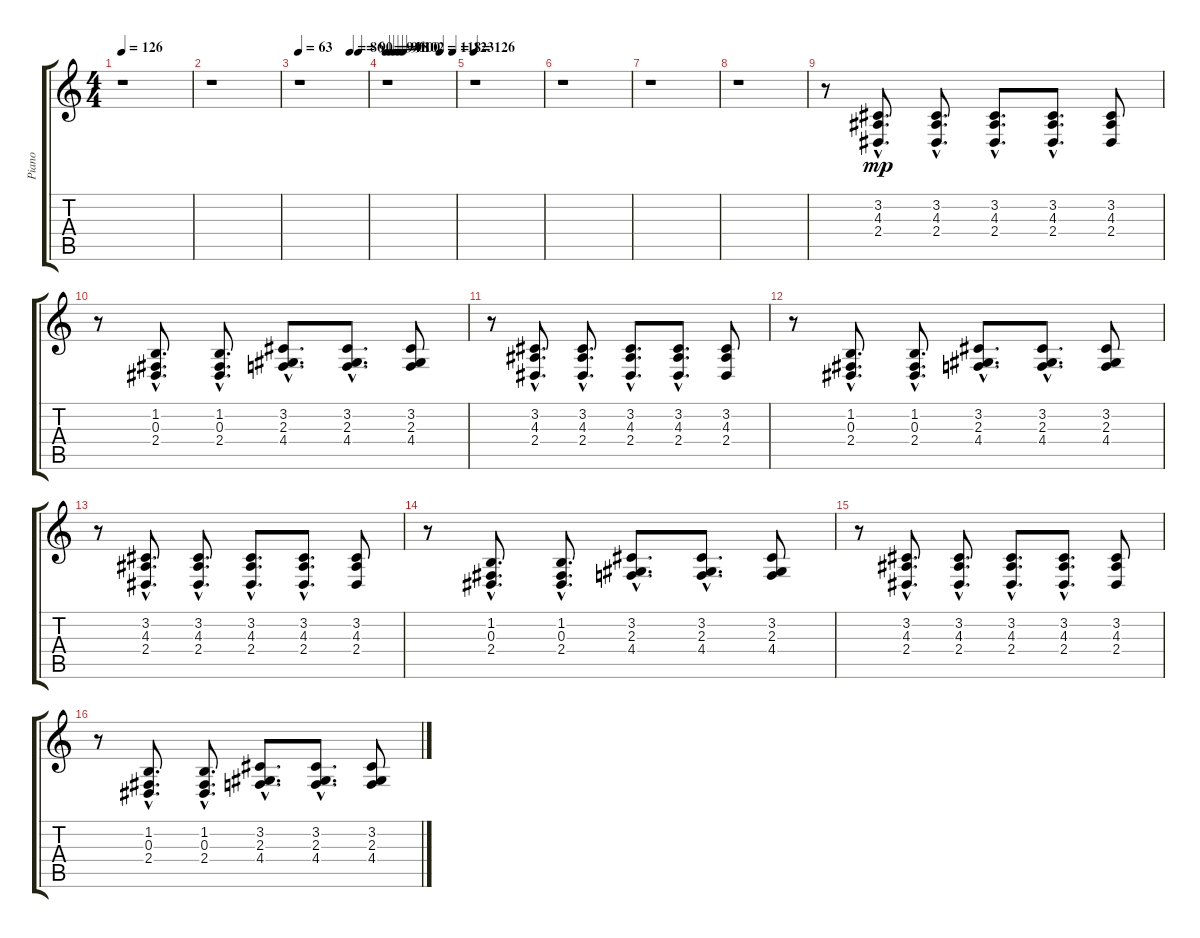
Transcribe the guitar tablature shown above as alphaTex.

\track ("Piano                               " "Piano     ") {instrument electricgrandpiano}
\staff {score tabs}
\tuning (Eb4 Bb3 Gb3 Db3 Ab2 Eb2) {hide}
\ts (4 4)
\tempo 126
\clef g2
\ks c
r.1{dy mp instrument electricgrandpiano} |
r.1 |
\tempo 63
\tempo (86 0.75)
\tempo (90 0.875)
r.1 |
\tempo 94
\tempo (96 0.0625)
\tempo (98 0.125)
\tempo (100 0.1875)
\tempo (102 0.25)
\tempo (118 0.78125)
\tempo (123 0.96875)
r.1 |
\tempo 126
r.1 |
r.1 |
r.1 |
r.1 |
r.8 (3.2{hac} 4.3{hac} 2.4{hac}).8{d} (3.2{hac} 4.3{hac} 2.4{hac}).8{d} (3.2{hac} 4.3{hac} 2.4{hac}).8{d} (3.2{hac} 4.3{hac} 2.4{hac}).8{d} (3.2 4.3 2.4).8 |
r.8 (1.2{hac} 0.3{hac} 2.4{hac}).8{d} (1.2{hac} 0.3{hac} 2.4{hac}).8{d} (3.2{hac} 2.3{hac} 4.4{hac}).8{d} (3.2{hac} 2.3{hac} 4.4{hac}).8{d} (3.2 2.3 4.4).8 |
r.8 (3.2{hac} 4.3{hac} 2.4{hac}).8{d} (3.2{hac} 4.3{hac} 2.4{hac}).8{d} (3.2{hac} 4.3{hac} 2.4{hac}).8{d} (3.2{hac} 4.3{hac} 2.4{hac}).8{d} (3.2 4.3 2.4).8 |
r.8 (1.2{hac} 0.3{hac} 2.4{hac}).8{d} (1.2{hac} 0.3{hac} 2.4{hac}).8{d} (3.2{hac} 2.3{hac} 4.4{hac}).8{d} (3.2{hac} 2.3{hac} 4.4{hac}).8{d} (3.2 2.3 4.4).8 |
r.8 (3.2{hac} 4.3{hac} 2.4{hac}).8{d} (3.2{hac} 4.3{hac} 2.4{hac}).8{d} (3.2{hac} 4.3{hac} 2.4{hac}).8{d} (3.2{hac} 4.3{hac} 2.4{hac}).8{d} (3.2 4.3 2.4).8 |
r.8 (1.2{hac} 0.3{hac} 2.4{hac}).8{d} (1.2{hac} 0.3{hac} 2.4{hac}).8{d} (3.2{hac} 2.3{hac} 4.4{hac}).8{d} (3.2{hac} 2.3{hac} 4.4{hac}).8{d} (3.2 2.3 4.4).8 |
r.8 (3.2{hac} 4.3{hac} 2.4{hac}).8{d} (3.2{hac} 4.3{hac} 2.4{hac}).8{d} (3.2{hac} 4.3{hac} 2.4{hac}).8{d} (3.2{hac} 4.3{hac} 2.4{hac}).8{d} (3.2 4.3 2.4).8 |
r.8 (1.2{hac} 0.3{hac} 2.4{hac}).8{d} (1.2{hac} 0.3{hac} 2.4{hac}).8{d} (3.2{hac} 2.3{hac} 4.4{hac}).8{d} (3.2{hac} 2.3{hac} 4.4{hac}).8{d} (3.2 2.3 4.4).8
